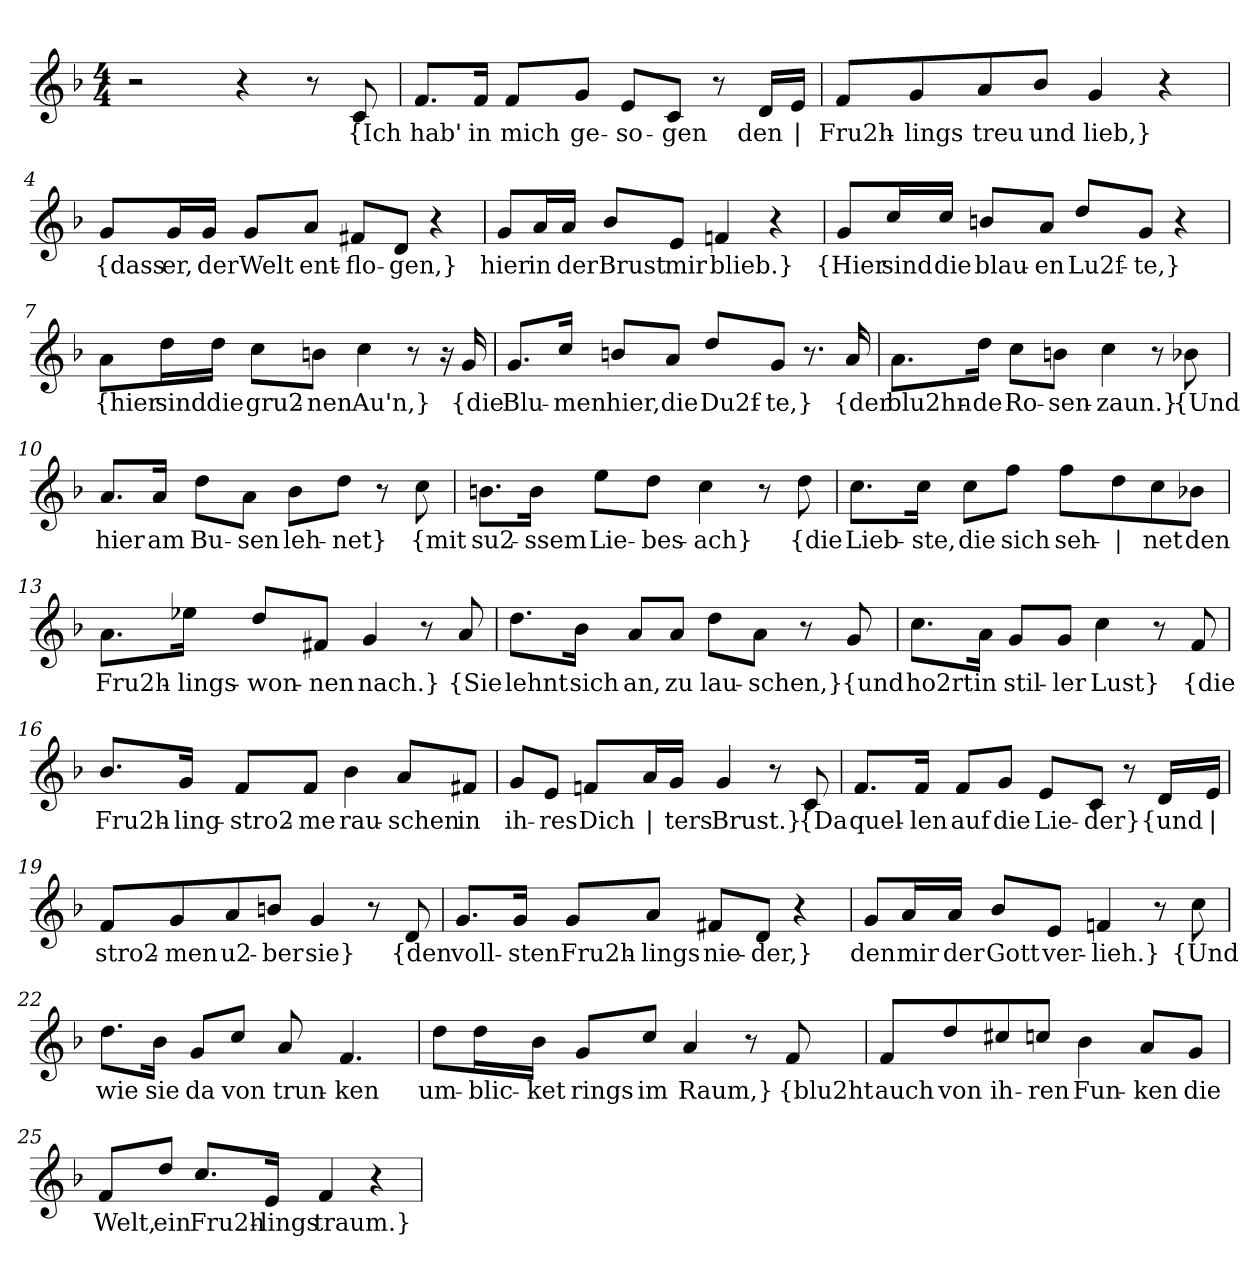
**kern	**text
*part1	*part1
*staff1	*staff1
*clefG2	*
*k[b-]	*
*M4/4	*
=1	=1
2r	.
4r	.
8r	.
!	!LO:LY:b
8c/	{Ich
=2	=2
!	!LO:LY:b
8.f/L	hab'
!	!LO:LY:b
16f/Jk	in
!	!LO:LY:b
8f/L	mich
!	!LO:LY:b
8g/J	ge-
!	!LO:LY:b
8e/L	-so-
!	!LO:LY:b
8c/J	-gen
8r	.
!	!LO:LY:b
16d/LL	den
!	!LO:LY:b
16e/JJ	|
=3	=3
!	!LO:LY:b
8f/L	Fru2h-
!	!LO:LY:b
8g/	-lings
!	!LO:LY:b
8a/	treu
!	!LO:LY:b
8b-/J	und
!	!LO:LY:b
4g/	lieb,}
4r	.
!!LO:LB:g=z
=4	=4
!	!LO:LY:b
8g/L	{dass
!	!LO:LY:b
16g/L	er,
!	!LO:LY:b
16g/JJ	der
!	!LO:LY:b
8g/L	Welt
!	!LO:LY:b
8a/J	ent-
!	!LO:LY:b
8f#X/L	-flo-
!	!LO:LY:b
8d/J	-gen,}
4r	.
=5	=5
!	!LO:LY:b
8g/L	hier
!	!LO:LY:b
16a/L	in
!	!LO:LY:b
16a/JJ	der
!	!LO:LY:b
8b-/L	Brust
!	!LO:LY:b
8e/J	mir
!	!LO:LY:b
4fn/	blieb.}
4r	.
=6	=6
!	!LO:LY:b
8g/L	{Hier
!	!LO:LY:b
16cc/L	sind
!	!LO:LY:b
16cc/JJ	die
!	!LO:LY:b
8bn/L	blau-
!	!LO:LY:b
8a/J	-en
!	!LO:LY:b
8dd/L	Lu2f-
!	!LO:LY:b
8g/J	-te,}
4r	.
!!LO:LB:g=z
=7	=7
!	!LO:LY:b
8a\L	{hier
!	!LO:LY:b
16dd\L	sind
!	!LO:LY:b
16dd\JJ	die
!	!LO:LY:b
8cc\L	gru2-
!	!LO:LY:b
8bn\J	-nen
!	!LO:LY:b
4cc\	Au'n,}
8r	.
16r	.
!	!LO:LY:b
16g/	{die
=8	=8
!	!LO:LY:b
8.g/L	Blu-
!	!LO:LY:b
16cc/Jk	-men
!	!LO:LY:b
8bn/L	hier,
!	!LO:LY:b
8a/J	die
!	!LO:LY:b
8dd/L	Du2f-
!	!LO:LY:b
8g/J	-te,}
8.r	.
!	!LO:LY:b
16a/	{der
!!LO:LB:g=z
=9	=9
!	!LO:LY:b
8.a\L	blu2hn-
!	!LO:LY:b
16dd\Jk	-de
!	!LO:LY:b
8cc\L	Ro-
!	!LO:LY:b
8bn\J	-sen-
!	!LO:LY:b
4cc\	-zaun.}
8r	.
!	!LO:LY:b
8b-X\	{Und
=10	=10
!	!LO:LY:b
8.a/L	hier
!	!LO:LY:b
16a/Jk	am
!	!LO:LY:b
8dd\L	Bu-
!	!LO:LY:b
8a\J	-sen
!	!LO:LY:b
8b-\L	leh-
!	!LO:LY:b
8dd\J	-net}
8r	.
!	!LO:LY:b
8cc\	{mit
=11	=11
!	!LO:LY:b
8.bn\L	su2-
!	!LO:LY:b
16b\Jk	-ssem
!	!LO:LY:b
8ee\L	Lie-
!	!LO:LY:b
8dd\J	-bes-
!	!LO:LY:b
4cc\	-ach}
8r	.
!	!LO:LY:b
8dd\	{die
!!LO:LB:g=z
=12	=12
!	!LO:LY:b
8.cc\L	Lieb-
!	!LO:LY:b
16cc\Jk	-ste,
!	!LO:LY:b
8cc\L	die
!	!LO:LY:b
8ff\J	sich
!	!LO:LY:b
8ff\L	seh-
!	!LO:LY:b
8dd\	|
!	!LO:LY:b
8cc\	-net
!	!LO:LY:b
8b-X\J	den
=13	=13
!	!LO:LY:b
8.a\L	Fru2h-
!	!LO:LY:b
16ee-X\Jk	-lings-
!	!LO:LY:b
8dd/L	-won-
!	!LO:LY:b
8f#X/J	-nen
!	!LO:LY:b
4g/	nach.}
8r	.
!	!LO:LY:b
8a/	{Sie
!!LO:LB:g=z
=14	=14
!	!LO:LY:b
8.dd\L	lehnt
!	!LO:LY:b
16b-\Jk	sich
!	!LO:LY:b
8a/L	an,
!	!LO:LY:b
8a/J	zu
!	!LO:LY:b
8dd\L	lau-
!	!LO:LY:b
8a\J	-schen,}
8r	.
!	!LO:LY:b
8g/	{und
=15	=15
!	!LO:LY:b
8.cc\L	ho2rt
!	!LO:LY:b
16a\Jk	in
!	!LO:LY:b
8g/L	stil-
!	!LO:LY:b
8g/J	-ler
!	!LO:LY:b
4cc\	Lust}
8r	.
!	!LO:LY:b
8f/	{die
!!LO:LB:g=z
=16	=16
!	!LO:LY:b
8.b-/L	Fru2h-
!	!LO:LY:b
16g/Jk	-ling-
!	!LO:LY:b
8f/L	-stro2-
!	!LO:LY:b
8f/J	-me
!	!LO:LY:b
4b-\	rau-
!	!LO:LY:b
8a/L	-schen
!	!LO:LY:b
8f#X/J	in
=17	=17
!	!LO:LY:b
8g/L	ih-
!	!LO:LY:b
8e/J	-res
!	!LO:LY:b
8fn/L	Dich
!	!LO:LY:b
16a/L	|
!	!LO:LY:b
16g/JJ	-ters
!	!LO:LY:b
4g/	Brust.}
8r	.
!	!LO:LY:b
8c/	{Da
!!LO:LB:g=z
=18	=18
!	!LO:LY:b
8.f/L	quel-
!	!LO:LY:b
16f/Jk	-len
!	!LO:LY:b
8f/L	auf
!	!LO:LY:b
8g/J	die
!	!LO:LY:b
8e/L	Lie-
!	!LO:LY:b
8c/J	-der}
8r	.
!	!LO:LY:b
16d/LL	{und
!	!LO:LY:b
16e/JJ	|
=19	=19
!	!LO:LY:b
8f/L	stro2-
!	!LO:LY:b
8g/	-men
!	!LO:LY:b
8a/	u2-
!	!LO:LY:b
8bn/J	-ber
!	!LO:LY:b
4g/	sie}
8r	.
!	!LO:LY:b
8d/	{den
=20	=20
!	!LO:LY:b
8.g/L	voll-
!	!LO:LY:b
16g/Jk	-sten
!	!LO:LY:b
8g/L	Fru2h-
!	!LO:LY:b
8a/J	-lings
!	!LO:LY:b
8f#X/L	nie-
!	!LO:LY:b
8d/J	-der,}
4r	.
!!LO:LB:g=z
=21	=21
!	!LO:LY:b
8g/L	den
!	!LO:LY:b
16a/L	mir
!	!LO:LY:b
16a/JJ	der
!	!LO:LY:b
8b-/L	Gott
!	!LO:LY:b
8e/J	ver-
!	!LO:LY:b
4fn/	-lieh.}
8r	.
!	!LO:LY:b
8cc\	{Und
=22	=22
!	!LO:LY:b
8.dd\L	wie
!	!LO:LY:b
16b-\Jk	sie
!	!LO:LY:b
8g/L	da
!	!LO:LY:b
8cc/J	von
!	!LO:LY:b
8a/	trun-
!	!LO:LY:b
4.f/	-ken
=23	=23
!	!LO:LY:b
8dd\L	um-
!	!LO:LY:b
16dd\L	blic-
!	!LO:LY:b
16b-\JJ	-ket
!	!LO:LY:b
8g/L	rings
!	!LO:LY:b
8cc/J	im
!	!LO:LY:b
4a/	Raum,}
8r	.
!	!LO:LY:b
8f/	{blu2ht
!!LO:LB:g=z
=24	=24
!	!LO:LY:b
8f/L	auch
!	!LO:LY:b
8dd/	von
!	!LO:LY:b
8cc#X/	ih-
!	!LO:LY:b
8ccn/J	-ren
!	!LO:LY:b
4b-\	Fun-
!	!LO:LY:b
8a/L	-ken
!	!LO:LY:b
8g/J	die
=25	=25
!	!LO:LY:b
8f/L	Welt,
!	!LO:LY:b
8dd/J	ein
!	!LO:LY:b
8.cc/L	Fru2h-
!	!LO:LY:b
16e/Jk	-lings
!	!LO:LY:b
4f/	traum.}
4r	.
=	=
*-	*-
